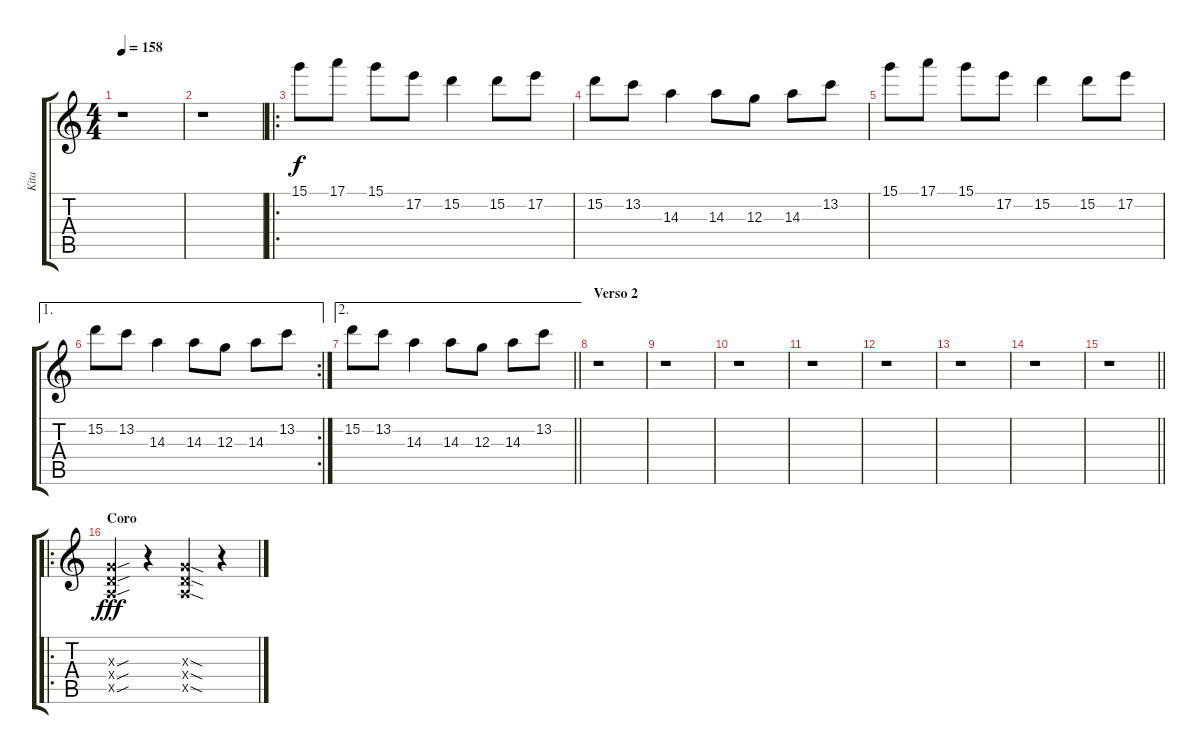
\track ("Kita" "Kita") {instrument distortionguitar}
\staff {score tabs}
\tuning (E4 B3 G3 D3 A2 E2) {hide}
\ts (4 4)
\tempo 158
\clef g2
\ks c
r.1{dy f} |
r.1 |
\ro
15.1.8 17.1.8 15.1.8 17.2.8 15.2.4 15.2.8 17.2.8 |
15.2.8 13.2.8 14.3.4 14.3.8 12.3.8 14.3.8 13.2.8 |
15.1.8 17.1.8 15.1.8 17.2.8 15.2.4 15.2.8 17.2.8 |
\ae 1
\rc 2
15.2.8 13.2.8 14.3.4 14.3.8 12.3.8 14.3.8 13.2.8 |
\ae 2
\barLineRight lightlight
15.2.8 13.2.8 14.3.4 14.3.8 12.3.8 14.3.8 13.2.8 |
\section ("" "Verso 2")
r.1 |
r.1 |
r.1 |
r.1 |
r.1 |
r.1 |
r.1 |
\barLineRight lightlight
r.1 |
\ro
\section ("" "Coro")
(0.3{sou x} 0.4{sou x} 0.5{sou x}).4{dy fff} r.4 (0.3{sod x} 0.4{sod x} 0.5{sod x}).4 r.4
